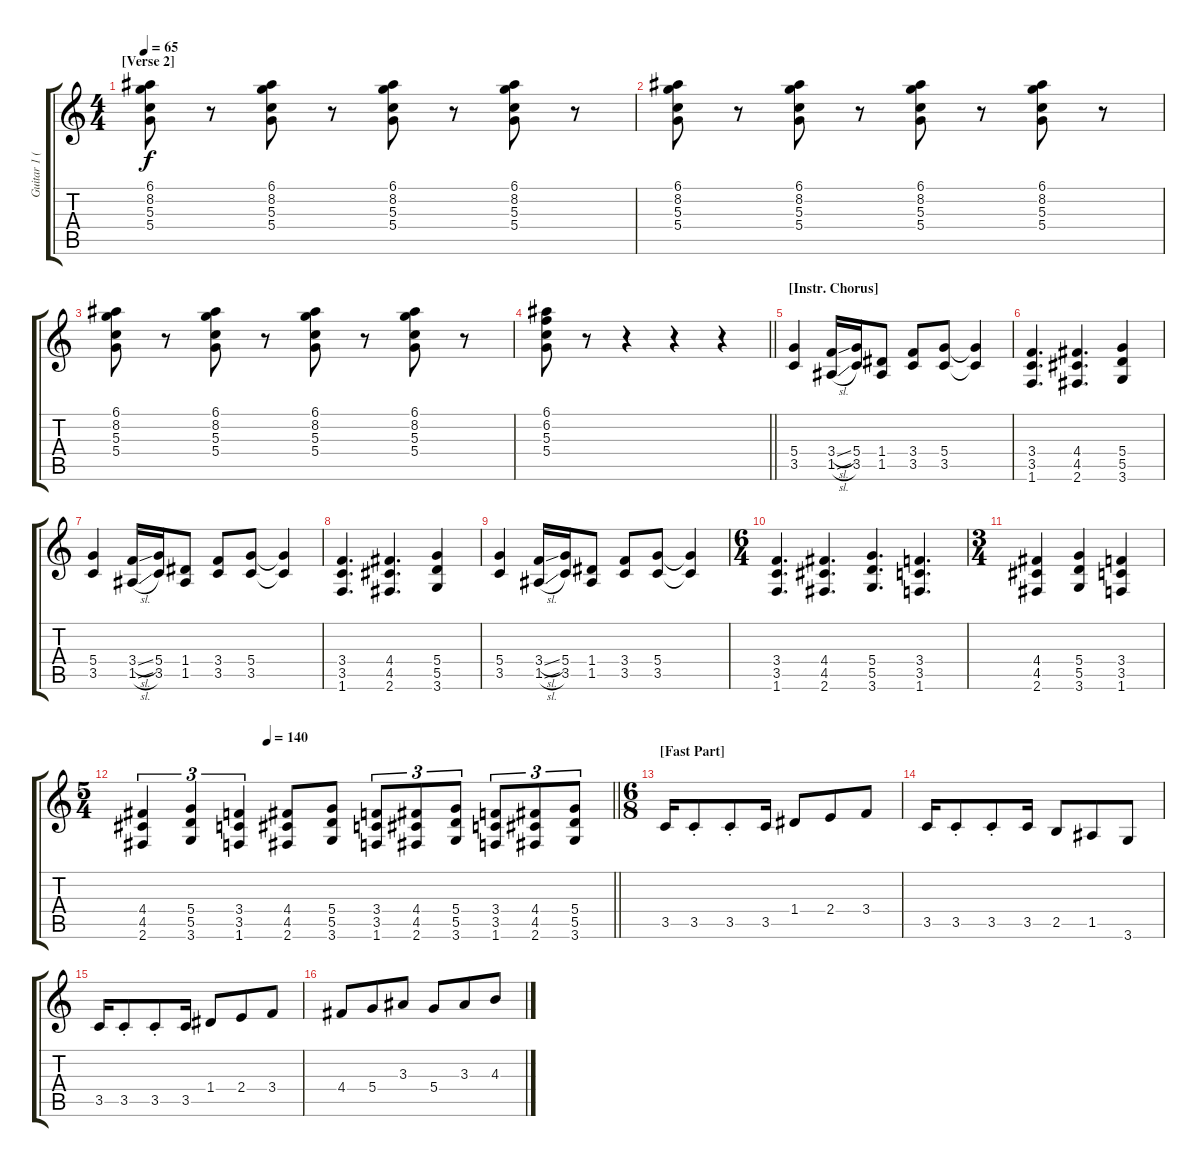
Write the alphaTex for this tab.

\track ("Guitar 1 (Fripp)" "Guitar 1 (") {instrument overdrivenguitar}
\staff {score tabs}
\tuning (E4 B3 G3 D3 A2 E2) {hide}
\ts (4 4)
\section ("" "[Verse 2]")
\tempo 65
\clef g2
\ks c
(6.1 8.2 5.3 5.4).8{dy f} r.8 (6.1 8.2 5.3 5.4).8 r.8 (6.1 8.2 5.3 5.4).8 r.8 (6.1 8.2 5.3 5.4).8 r.8 |
(6.1 8.2 5.3 5.4).8 r.8 (6.1 8.2 5.3 5.4).8 r.8 (6.1 8.2 5.3 5.4).8 r.8 (6.1 8.2 5.3 5.4).8 r.8 |
(6.1 8.2 5.3 5.4).8 r.8 (6.1 8.2 5.3 5.4).8 r.8 (6.1 8.2 5.3 5.4).8 r.8 (6.1 8.2 5.3 5.4).8 r.8 |
\barLineRight lightlight
(6.1 6.2 5.3 5.4).8 r.8 r.4 r.4 r.4 |
\section ("" "[Instr. Chorus]")
(5.4 3.5).4 (3.4{sl} 1.5{sl}).16 (5.4 3.5).16 (1.4 1.5).8 (3.4 3.5).8 (5.4 3.5).8 (5.4{t} 3.5{t}).4 |
(3.4 3.5 1.6).4{d} (4.4 4.5 2.6).4{d} (5.4 5.5 3.6).4 |
(5.4 3.5).4 (3.4{sl} 1.5{sl}).16 (5.4 3.5).16 (1.4 1.5).8 (3.4 3.5).8 (5.4 3.5).8 (5.4{t} 3.5{t}).4 |
(3.4 3.5 1.6).4{d} (4.4 4.5 2.6).4{d} (5.4 5.5 3.6).4 |
(5.4 3.5).4 (3.4{sl} 1.5{sl}).16 (5.4 3.5).16 (1.4 1.5).8 (3.4 3.5).8 (5.4 3.5).8 (5.4{t} 3.5{t}).4 |
\ts (6 4)
(3.4 3.5 1.6).4{d} (4.4 4.5 2.6).4{d} (5.4 5.5 3.6).4{d} (3.4 3.5 1.6).4{d} |
\ts (3 4)
(4.4 4.5 2.6).4 (5.4 5.5 3.6).4 (3.4 3.5 1.6).4 |
\ts (5 4)
\tempo (140 0.26666666666666666)
\barLineRight lightlight
(4.4 4.5 2.6).4{tu (3 2)} (5.4 5.5 3.6).4{tu (3 2)} (3.4 3.5 1.6).4{tu (3 2)} (4.4 4.5 2.6).8 (5.4 5.5 3.6).8 (3.4 3.5 1.6).8{tu (3 2)} (4.4 4.5 2.6).8{tu (3 2)} (5.4 5.5 3.6).8{tu (3 2)} (3.4 3.5 1.6).8{tu (3 2)} (4.4 4.5 2.6).8{tu (3 2)} (5.4 5.5 3.6).8{tu (3 2)} |
\ts (6 8)
\section ("" "[Fast Part]")
3.5.16 3.5{st}.8 3.5{st}.8 3.5.16 1.4.8 2.4.8 3.4.8 |
3.5.16 3.5{st}.8 3.5{st}.8 3.5.16 2.5.8 1.5.8 3.6.8 |
3.5.16 3.5{st}.8 3.5{st}.8 3.5.16 1.4.8 2.4.8 3.4.8 |
4.4.8 5.4.8 3.3.8 5.4.8 3.3.8 4.3.8
